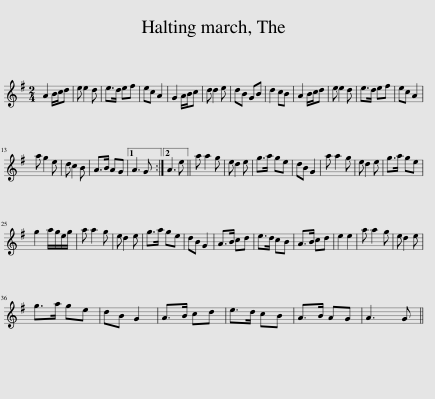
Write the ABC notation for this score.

X:1
L:1/8
M:2/4
I:linebreak $
K:G
V:1 treble
V:1
 A2 B/c/d | e e2 d | e>d ef | ec A2 | G2 A/B/c | %5
 d d2 e | dB GB | d2 cB | A2 B/c/d | e e2 d | %10
 e>d ef | ec A2 |$ a g2 e | d c2 B | A>B AG |1 %15
 A3 G :|2 A3 e || a a2 g | e d2 e | g>a ge | %20
 dB G2 | a a2 g | e d2 e | g>a ge |$ g2 a/g/e/g/ | %25
 a a2 g | e d2 e | g>a ge | dB G2 | A>B cd | %30
 e>d cB | A>B cd | e2 e2 | a a2 g | e d2 e |$ %35
 g>a ge | dB G2 | A>B cd | e>d cB | A>B AG | %40
 A3 G || %41
